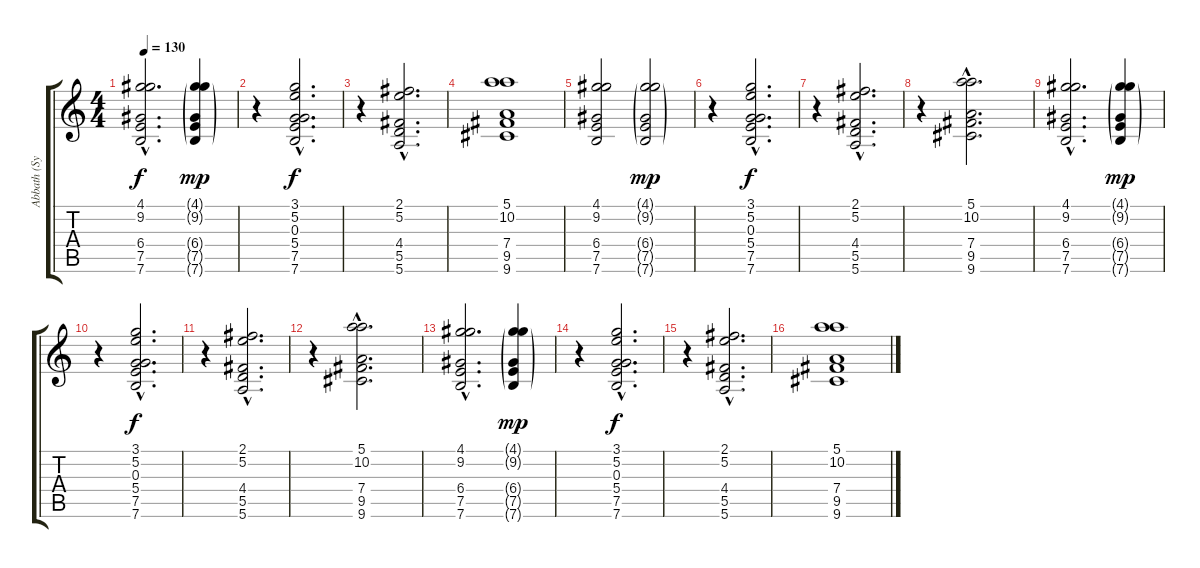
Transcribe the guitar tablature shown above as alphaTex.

\track ("Abbath (Synthetizers\\Guitar effects)" "Abbath (Sy") {instrument distortionguitar}
\staff {score tabs}
\tuning (E4 B3 G3 D3 A2 E2) {hide}
\ts (4 4)
\tempo 130
\clef g2
\ks c
(4.1{hac} 9.2{hac} 6.4{hac} 7.5{hac} 7.6{hac}).2{d dy f} (4.1{g} 9.2{g} 6.4{g} 7.5{g} 7.6{g}).4{dy mp} |
r.4 (3.1{hac} 5.2{hac} 0.3{hac} 5.4{hac} 7.5{hac} 7.6{hac}).2{d dy f volume 9 instrument choiraahs} |
r.4 (2.1{hac} 5.2{hac} 4.4{hac} 5.5{hac} 5.6{hac}).2{d} |
(5.1 10.2 7.4 9.5 9.6).1 |
(4.1 9.2 6.4 7.5 7.6).2 (4.1{g} 9.2{g} 6.4{g} 7.5{g} 7.6{g}).2{dy mp} |
r.4 (3.1{hac} 5.2{hac} 0.3{hac} 5.4{hac} 7.5{hac} 7.6{hac}).2{d dy f volume 9 instrument choiraahs} |
r.4 (2.1{hac} 5.2{hac} 4.4{hac} 5.5{hac} 5.6{hac}).2{d} |
r.4 (5.1{hac} 10.2{hac} 7.4{hac} 9.5{hac} 9.6{hac}).2{d} |
(4.1{hac} 9.2{hac} 6.4{hac} 7.5{hac} 7.6{hac}).2{d} (4.1{g} 9.2{g} 6.4{g} 7.5{g} 7.6{g}).4{dy mp} |
r.4 (3.1{hac} 5.2{hac} 0.3{hac} 5.4{hac} 7.5{hac} 7.6{hac}).2{d dy f volume 9 instrument choiraahs} |
r.4 (2.1{hac} 5.2{hac} 4.4{hac} 5.5{hac} 5.6{hac}).2{d} |
r.4 (5.1{hac} 10.2{hac} 7.4{hac} 9.5{hac} 9.6{hac}).2{d} |
(4.1{hac} 9.2{hac} 6.4{hac} 7.5{hac} 7.6{hac}).2{d} (4.1{g} 9.2{g} 6.4{g} 7.5{g} 7.6{g}).4{dy mp} |
r.4 (3.1{hac} 5.2{hac} 0.3{hac} 5.4{hac} 7.5{hac} 7.6{hac}).2{d dy f volume 9 instrument choiraahs} |
r.4 (2.1{hac} 5.2{hac} 4.4{hac} 5.5{hac} 5.6{hac}).2{d} |
(5.1 10.2 7.4 9.5 9.6).1
